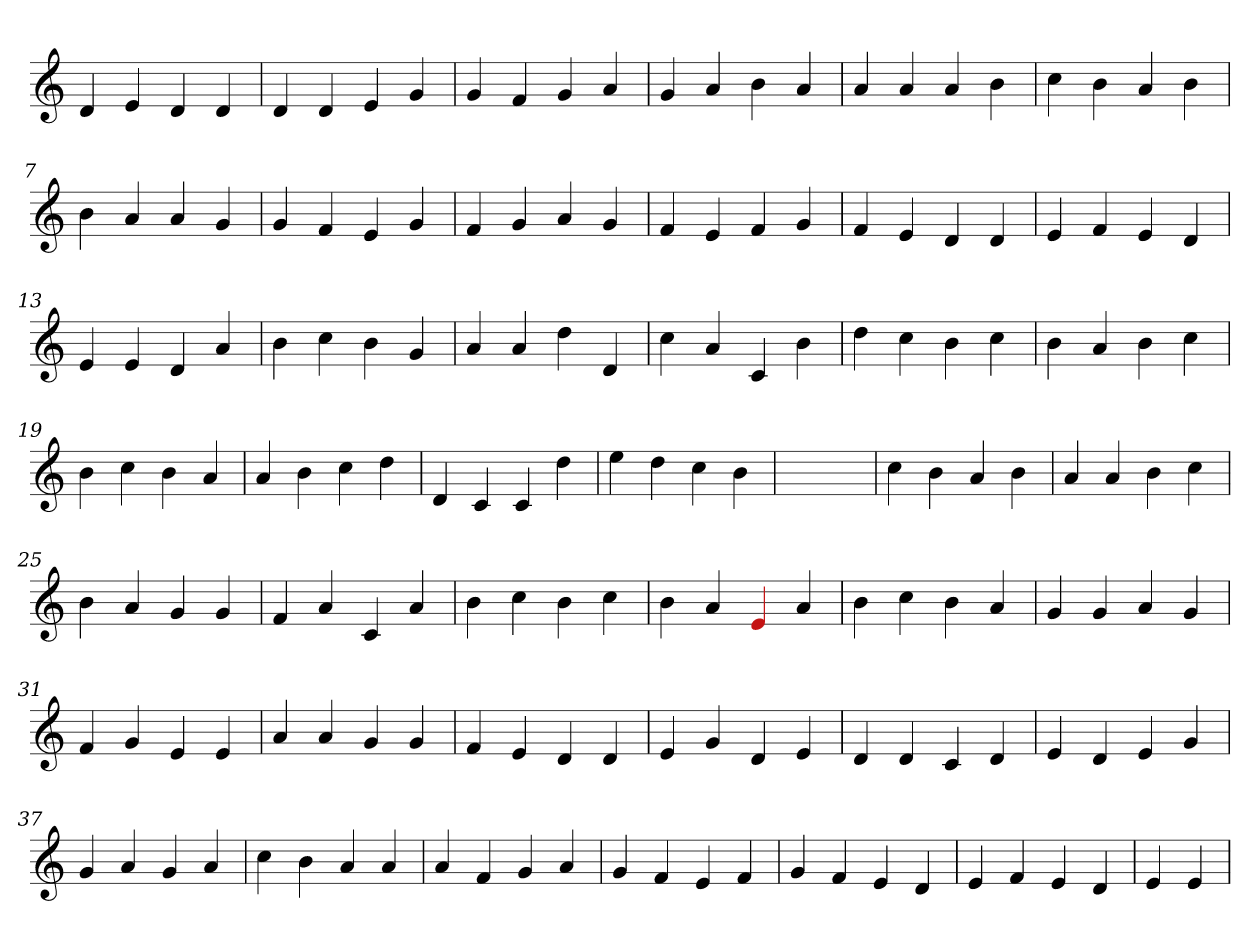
**kern
*part1
*staff1
*clefG2
=1
4d
4e
4d
4d
=2
4d
4d
4e
4g
=3
4g
4f
4g
4a
=4
4g
4a
4b
4a
=5
4a
4a
4a
4b
=6
4cc
4b
4a
4b
=7
4b
4a
4a
4g
=8
4g
4f
4e
4g
=9
4f
4g
4a
4g
=10
4f
4e
4f
4g
=11
4f
4e
4d
4d
=12
4e
4f
4e
4d
=13
4e
4e
4d
4a
=14
4b
4cc
4b
4g
=15
4a
4a
4dd
4d
=16
4cc
4a
4c
4b
=17
4dd
4cc
4b
4cc
=18
4b
4a
4b
4cc
=19
4b
4cc
4b
4a
=20
4a
4b
4cc
4dd
=21
4d
4c
4c
4dd
=22
4ee
4dd
4cc
4b
=23
1ryy
=23
4cc
4b
4a
4b
=24
4a
4a
4b
4cc
=25
4b
4a
4g
4g
=26
4f
4a
4c
4a
=27
4b
4cc
4b
4cc
=28
4b
4a
4Re
4a
=29
4b
4cc
4b
4a
=30
4g
4g
4a
4g
=31
4f
4g
4e
4e
=32
4a
4a
4g
4g
=33
4f
4e
4d
4d
=34
4e
4g
4d
4e
=35
4d
4d
4c
4d
=36
4e
4d
4e
4g
=37
4g
4a
4g
4a
=38
4cc
4b
4a
4a
=39
4a
4f
4g
4a
=40
4g
4f
4e
4f
=41
4g
4f
4e
4d
=42
4e
4f
4e
4d
=43
4e
4e
=
*-
